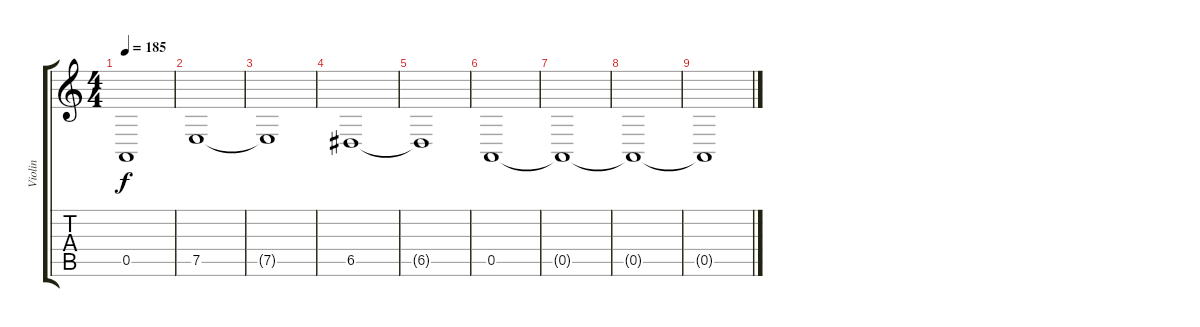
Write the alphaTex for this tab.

\track ("Violin" "Violin") {instrument violin}
\staff {score tabs}
\tuning (E4 B3 G3 D3 A2 E2) {hide}
\ts (4 4)
\tempo 185
\clef g2
\ks c
0.5{t}.1{dy f} |
7.5.1 |
7.5{t}.1 |
6.5.1 |
6.5{t}.1 |
0.5.1 |
0.5{t}.1 |
0.5{t}.1 |
0.5{t}.1
